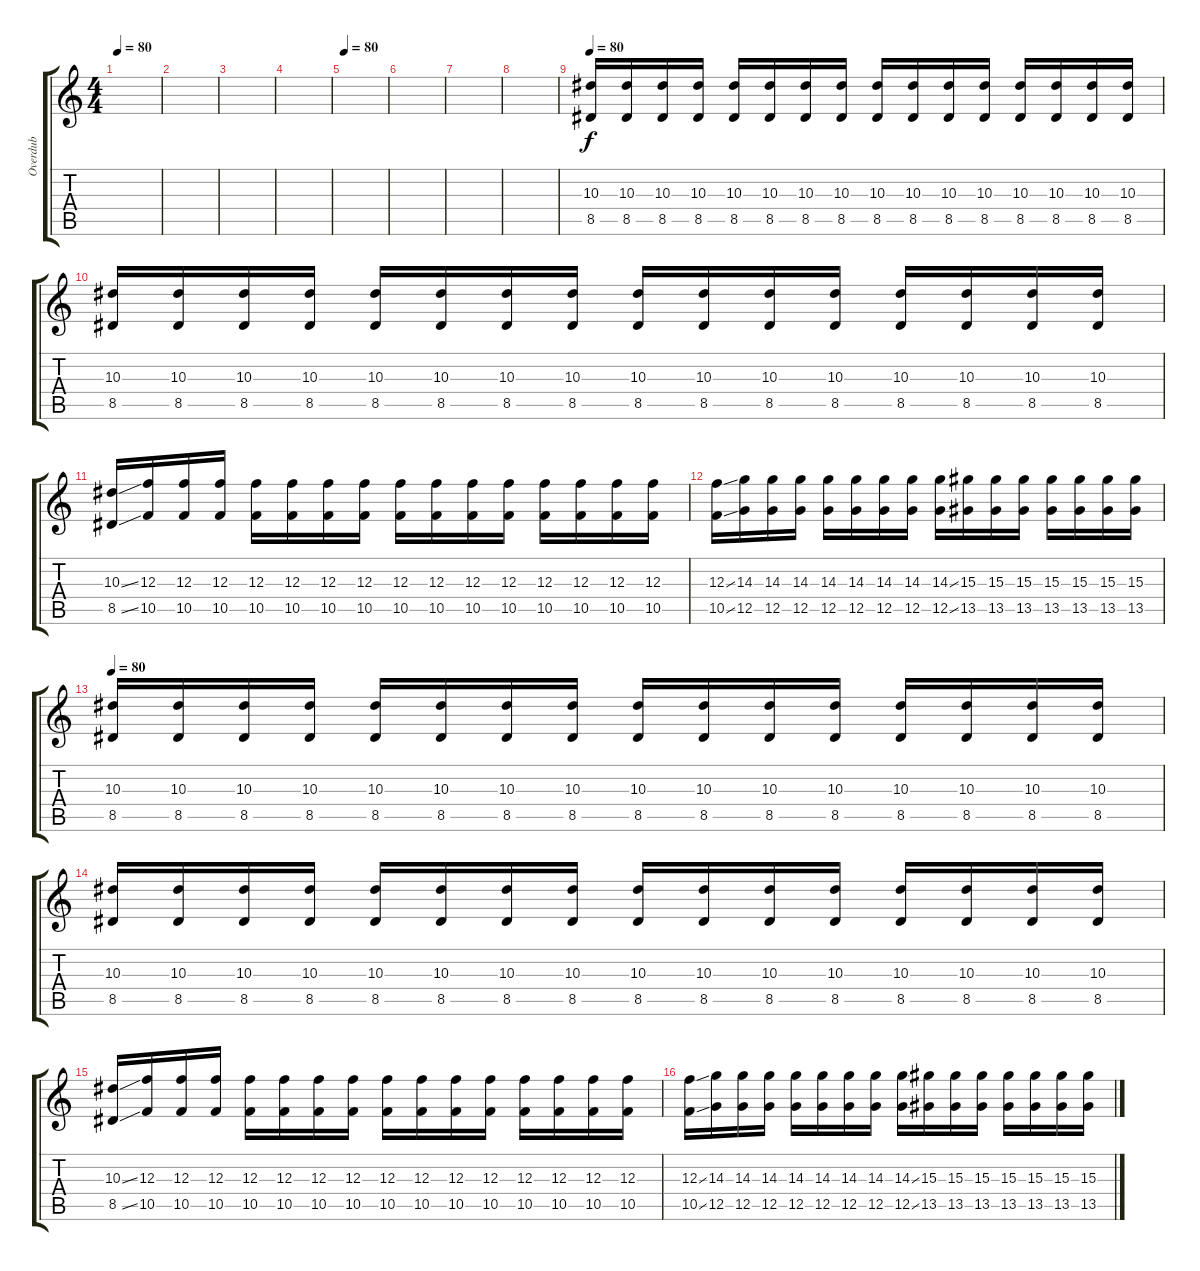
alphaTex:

\track ("Overdub" "Overdub") {instrument overdrivenguitar}
\staff {score tabs}
\tuning (D4 A3 F3 C3 G2 C2) {hide}
\ts (4 4)
\tempo 80
\clef g2
\ks c
|
|
|
|
\tempo 80
|
|
|
|
\tempo 80
(10.3 8.5).16 (10.3 8.5).16 (10.3 8.5).16 (10.3 8.5).16 (10.3 8.5).16 (10.3 8.5).16 (10.3 8.5).16 (10.3 8.5).16 (10.3 8.5).16 (10.3 8.5).16 (10.3 8.5).16 (10.3 8.5).16 (10.3 8.5).16 (10.3 8.5).16 (10.3 8.5).16 (10.3 8.5).16 |
(10.3 8.5).16 (10.3 8.5).16 (10.3 8.5).16 (10.3 8.5).16 (10.3 8.5).16 (10.3 8.5).16 (10.3 8.5).16 (10.3 8.5).16 (10.3 8.5).16 (10.3 8.5).16 (10.3 8.5).16 (10.3 8.5).16 (10.3 8.5).16 (10.3 8.5).16 (10.3 8.5).16 (10.3 8.5).16 |
(10.3{ss} 8.5{ss}).16 (12.3 10.5).16 (12.3 10.5).16 (12.3 10.5).16 (12.3 10.5).16 (12.3 10.5).16 (12.3 10.5).16 (12.3 10.5).16 (12.3 10.5).16 (12.3 10.5).16 (12.3 10.5).16 (12.3 10.5).16 (12.3 10.5).16 (12.3 10.5).16 (12.3 10.5).16 (12.3 10.5).16 |
(12.3{ss} 10.5{ss}).16 (14.3 12.5).16 (14.3 12.5).16 (14.3 12.5).16 (14.3 12.5).16 (14.3 12.5).16 (14.3 12.5).16 (14.3 12.5).16 (14.3{ss} 12.5{ss}).16 (15.3 13.5).16 (15.3 13.5).16 (15.3 13.5).16 (15.3 13.5).16 (15.3 13.5).16 (15.3 13.5).16 (15.3 13.5).16 |
\tempo 80
(10.3 8.5).16 (10.3 8.5).16 (10.3 8.5).16 (10.3 8.5).16 (10.3 8.5).16 (10.3 8.5).16 (10.3 8.5).16 (10.3 8.5).16 (10.3 8.5).16 (10.3 8.5).16 (10.3 8.5).16 (10.3 8.5).16 (10.3 8.5).16 (10.3 8.5).16 (10.3 8.5).16 (10.3 8.5).16 |
(10.3 8.5).16 (10.3 8.5).16 (10.3 8.5).16 (10.3 8.5).16 (10.3 8.5).16 (10.3 8.5).16 (10.3 8.5).16 (10.3 8.5).16 (10.3 8.5).16 (10.3 8.5).16 (10.3 8.5).16 (10.3 8.5).16 (10.3 8.5).16 (10.3 8.5).16 (10.3 8.5).16 (10.3 8.5).16 |
(10.3{ss} 8.5{ss}).16 (12.3 10.5).16 (12.3 10.5).16 (12.3 10.5).16 (12.3 10.5).16 (12.3 10.5).16 (12.3 10.5).16 (12.3 10.5).16 (12.3 10.5).16 (12.3 10.5).16 (12.3 10.5).16 (12.3 10.5).16 (12.3 10.5).16 (12.3 10.5).16 (12.3 10.5).16 (12.3 10.5).16 |
(12.3{ss} 10.5{ss}).16 (14.3 12.5).16 (14.3 12.5).16 (14.3 12.5).16 (14.3 12.5).16 (14.3 12.5).16 (14.3 12.5).16 (14.3 12.5).16 (14.3{ss} 12.5{ss}).16 (15.3 13.5).16 (15.3 13.5).16 (15.3 13.5).16 (15.3 13.5).16 (15.3 13.5).16 (15.3 13.5).16 (15.3 13.5).16
